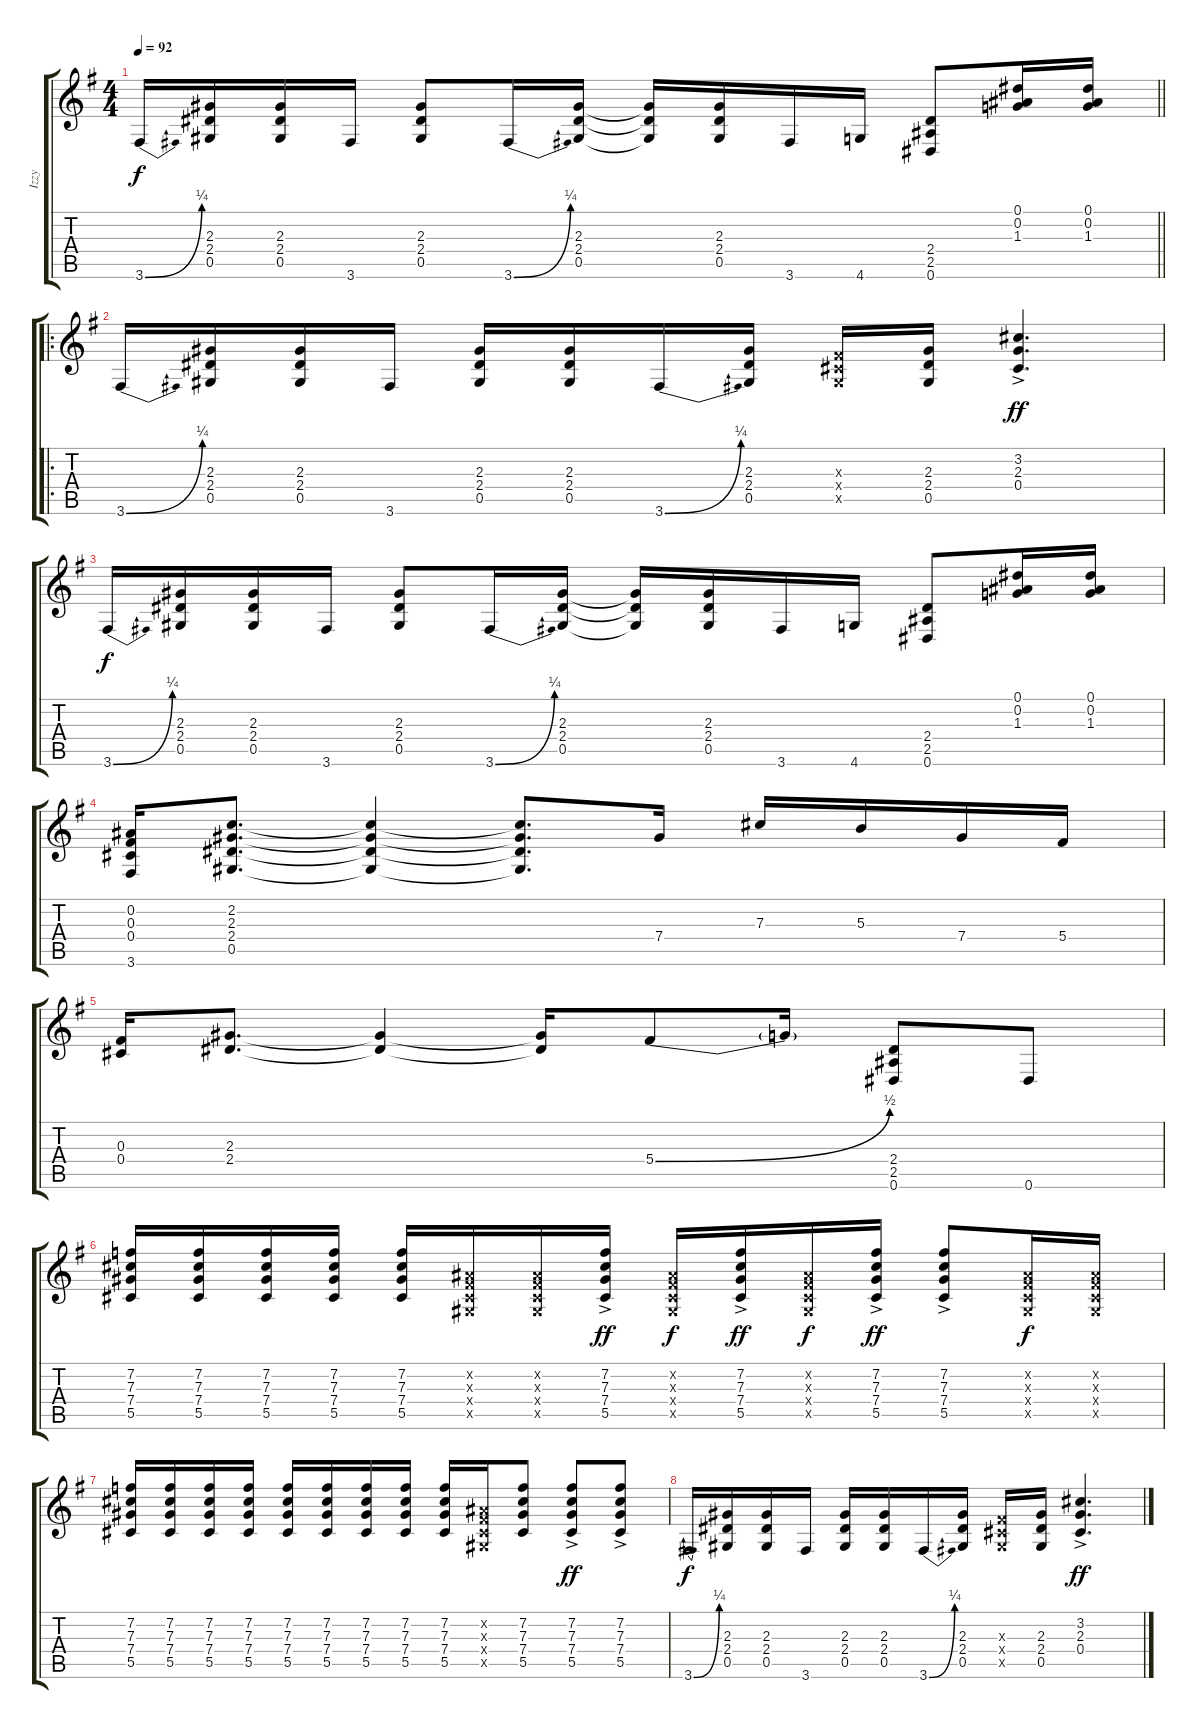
\track ("Izzy" "Izzy") {instrument electricguitarclean}
\staff {score tabs}
\tuning (Eb4 Bb3 Gb3 Db3 Ab2 Eb2) {hide}
\ts (4 4)
\tempo 92
\clef g2
\barLineRight lightlight
\ks g
3.6{be (bend 0 0 60 1)}.16{dy f} (2.3 2.4 0.5).16 (2.3 2.4 0.5).16 3.6.16 (2.3 2.4 0.5).8 3.6{be (bend 0 0 60 1)}.16 (2.3 2.4 0.5).16 (2.3{t} 2.4{t} 0.5{t}).16 (2.3 2.4 0.5).16 3.6.16 4.6.16 (2.4 2.5 0.6).8 (0.1 0.2 1.3).16 (0.1 0.2 1.3).16 |
\ro
3.6{be (bend 0 0 60 1)}.16 (2.3 2.4 0.5).16 (2.3 2.4 0.5).16 3.6.16 (2.3 2.4 0.5).16 (2.3 2.4 0.5).16 3.6{be (bend 0 0 60 1)}.16 (2.3 2.4 0.5).16 (0.3{x} 0.4{x} 0.5{x}).16 (2.3 2.4 0.5).16 (3.2{ac} 2.3{ac} 0.4{ac}).4{d dy ff} |
3.6{be (bend 0 0 60 1)}.16{dy f} (2.3 2.4 0.5).16 (2.3 2.4 0.5).16 3.6.16 (2.3 2.4 0.5).8 3.6{be (bend 0 0 60 1)}.16 (2.3 2.4 0.5).16 (2.3{t} 2.4{t} 0.5{t}).16 (2.3 2.4 0.5).16 3.6.16 4.6.16 (2.4 2.5 0.6).8 (0.1 0.2 1.3).16 (0.1 0.2 1.3).16 |
(0.2 0.3 0.4 3.6).16 (2.2 2.3 2.4 0.5).8{d} (2.2{t} 2.3{t} 2.4{t} 0.5{t}).4 (2.2{t} 2.3{t} 2.4{t} 0.5{t}).8{d} 7.4.16 7.3.16 5.3.16 7.4.16 5.4.16 |
(0.3 0.4).16 (2.3 2.4).8{d} (2.3{t} 2.4{t}).4 (2.3{t} 2.4{t}).16 5.4{be (bend 0 0 60 2)}.8 5.4{t}.16 (2.4 2.5 0.6).8 0.6.8 |
(7.2 7.3 7.4 5.5).16 (7.2 7.3 7.4 5.5).16 (7.2 7.3 7.4 5.5).16 (7.2 7.3 7.4 5.5).16 (7.2 7.3 7.4 5.5).16 (0.2{x} 0.3{x} 0.4{x} 0.5{x}).16 (0.2{x} 0.3{x} 0.4{x} 0.5{x}).16 (7.2{ac} 7.3{ac} 7.4{ac} 5.5{ac}).16{dy ff} (0.2{x} 0.3{x} 0.4{x} 0.5{x}).16{dy f} (7.2{ac} 7.3{ac} 7.4{ac} 5.5{ac}).16{dy ff} (0.2{x} 0.3{x} 0.4{x} 0.5{x}).16{dy f} (7.2{ac} 7.3{ac} 7.4{ac} 5.5{ac}).16{dy ff} (7.2{ac} 7.3{ac} 7.4{ac} 5.5{ac}).8 (0.2{x} 0.3{x} 0.4{x} 0.5{x}).16{dy f} (0.2{x} 0.3{x} 0.4{x} 0.5{x}).16 |
(7.2 7.3 7.4 5.5).16 (7.2 7.3 7.4 5.5).16 (7.2 7.3 7.4 5.5).16 (7.2 7.3 7.4 5.5).16 (7.2 7.3 7.4 5.5).16 (7.2 7.3 7.4 5.5).16 (7.2 7.3 7.4 5.5).16 (7.2 7.3 7.4 5.5).16 (7.2 7.3 7.4 5.5).16 (0.2{x} 0.3{x} 0.4{x} 0.5{x}).16 (7.2 7.3 7.4 5.5).8 (7.2{ac} 7.3{ac} 7.4{ac} 5.5{ac}).8{dy ff} (7.2{ac} 7.3{ac} 7.4{ac} 5.5{ac}).8 |
3.6{be (bend 0 0 60 1)}.16{dy f} (2.3 2.4 0.5).16 (2.3 2.4 0.5).16 3.6.16 (2.3 2.4 0.5).16 (2.3 2.4 0.5).16 3.6{be (bend 0 0 60 1)}.16 (2.3 2.4 0.5).16 (0.3{x} 0.4{x} 0.5{x}).16 (2.3 2.4 0.5).16 (3.2{ac} 2.3{ac} 0.4{ac}).4{d dy ff}
